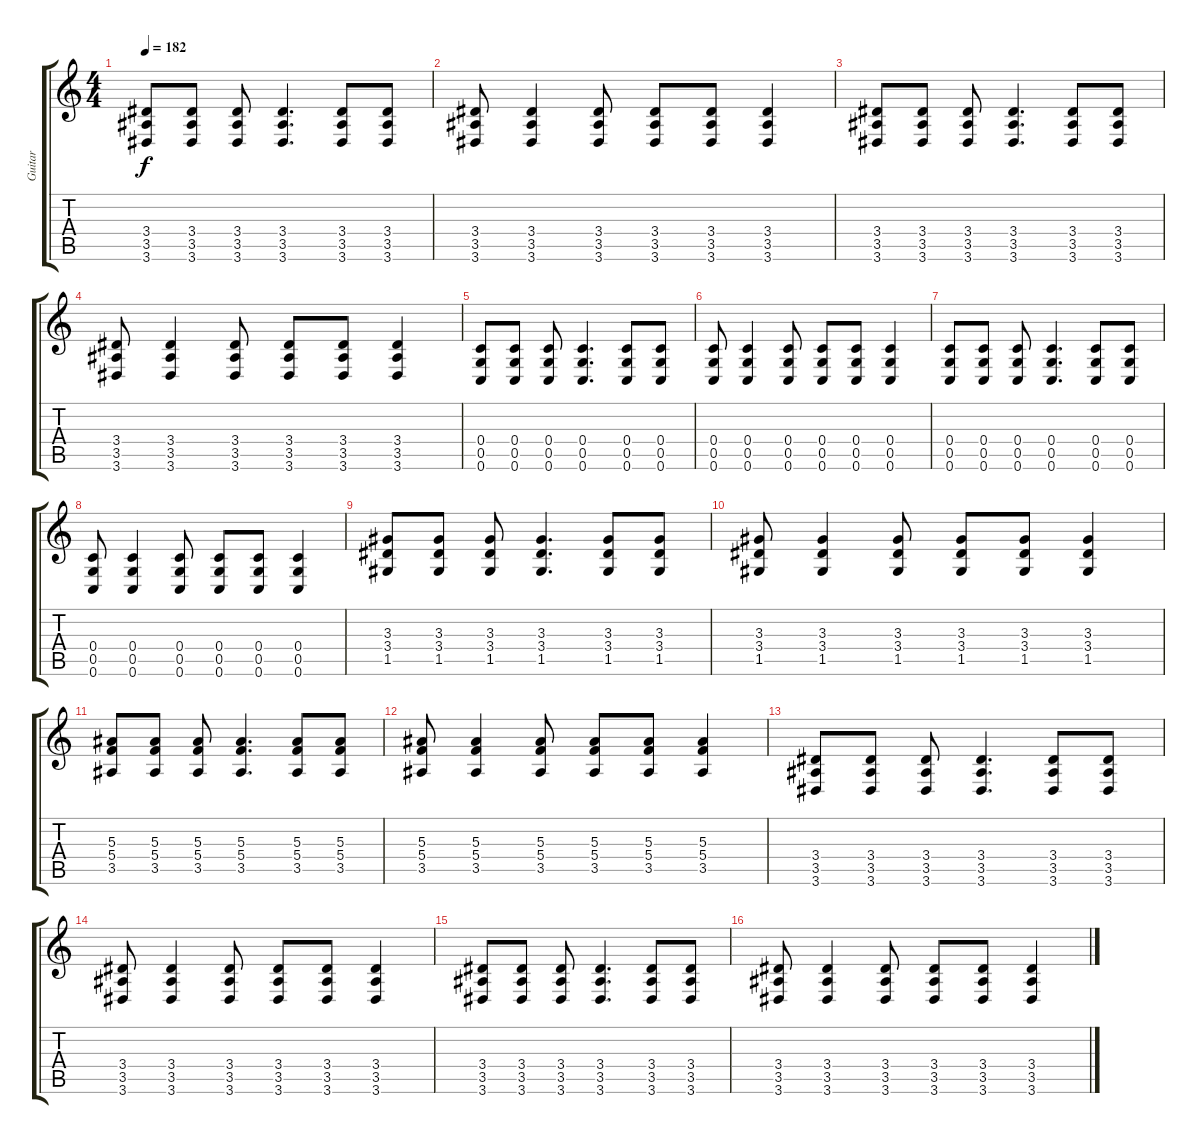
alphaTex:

\track ("Guitar" "Guitar") {instrument distortionguitar}
\staff {score tabs}
\tuning (D4 A3 F3 C3 G2 C2) {hide}
\ts (4 4)
\tempo 182
\clef g2
\ks c
(3.4 3.5 3.6).8{dy f} (3.4 3.5 3.6).8 (3.4 3.5 3.6).8 (3.4 3.5 3.6).4{d} (3.4 3.5 3.6).8 (3.4 3.5 3.6).8 |
(3.4 3.5 3.6).8 (3.4 3.5 3.6).4 (3.4 3.5 3.6).8 (3.4 3.5 3.6).8 (3.4 3.5 3.6).8 (3.4 3.5 3.6).4 |
(3.4 3.5 3.6).8 (3.4 3.5 3.6).8 (3.4 3.5 3.6).8 (3.4 3.5 3.6).4{d} (3.4 3.5 3.6).8 (3.4 3.5 3.6).8 |
(3.4 3.5 3.6).8 (3.4 3.5 3.6).4 (3.4 3.5 3.6).8 (3.4 3.5 3.6).8 (3.4 3.5 3.6).8 (3.4 3.5 3.6).4 |
(0.4 0.5 0.6).8 (0.4 0.5 0.6).8 (0.4 0.5 0.6).8 (0.4 0.5 0.6).4{d} (0.4 0.5 0.6).8 (0.4 0.5 0.6).8 |
(0.4 0.5 0.6).8 (0.4 0.5 0.6).4 (0.4 0.5 0.6).8 (0.4 0.5 0.6).8 (0.4 0.5 0.6).8 (0.4 0.5 0.6).4 |
(0.4 0.5 0.6).8 (0.4 0.5 0.6).8 (0.4 0.5 0.6).8 (0.4 0.5 0.6).4{d} (0.4 0.5 0.6).8 (0.4 0.5 0.6).8 |
(0.4 0.5 0.6).8 (0.4 0.5 0.6).4 (0.4 0.5 0.6).8 (0.4 0.5 0.6).8 (0.4 0.5 0.6).8 (0.4 0.5 0.6).4 |
(3.3 3.4 1.5).8 (3.3 3.4 1.5).8 (3.3 3.4 1.5).8 (3.3 3.4 1.5).4{d} (3.3 3.4 1.5).8 (3.3 3.4 1.5).8 |
(3.3 3.4 1.5).8 (3.3 3.4 1.5).4 (3.3 3.4 1.5).8 (3.3 3.4 1.5).8 (3.3 3.4 1.5).8 (3.3 3.4 1.5).4 |
(5.3 5.4 3.5).8 (5.3 5.4 3.5).8 (5.3 5.4 3.5).8 (5.3 5.4 3.5).4{d} (5.3 5.4 3.5).8 (5.3 5.4 3.5).8 |
(5.3 5.4 3.5).8 (5.3 5.4 3.5).4 (5.3 5.4 3.5).8 (5.3 5.4 3.5).8 (5.3 5.4 3.5).8 (5.3 5.4 3.5).4 |
(3.4 3.5 3.6).8 (3.4 3.5 3.6).8 (3.4 3.5 3.6).8 (3.4 3.5 3.6).4{d} (3.4 3.5 3.6).8 (3.4 3.5 3.6).8 |
(3.4 3.5 3.6).8 (3.4 3.5 3.6).4 (3.4 3.5 3.6).8 (3.4 3.5 3.6).8 (3.4 3.5 3.6).8 (3.4 3.5 3.6).4 |
(3.4 3.5 3.6).8 (3.4 3.5 3.6).8 (3.4 3.5 3.6).8 (3.4 3.5 3.6).4{d} (3.4 3.5 3.6).8 (3.4 3.5 3.6).8 |
(3.4 3.5 3.6).8 (3.4 3.5 3.6).4 (3.4 3.5 3.6).8 (3.4 3.5 3.6).8 (3.4 3.5 3.6).8 (3.4 3.5 3.6).4
